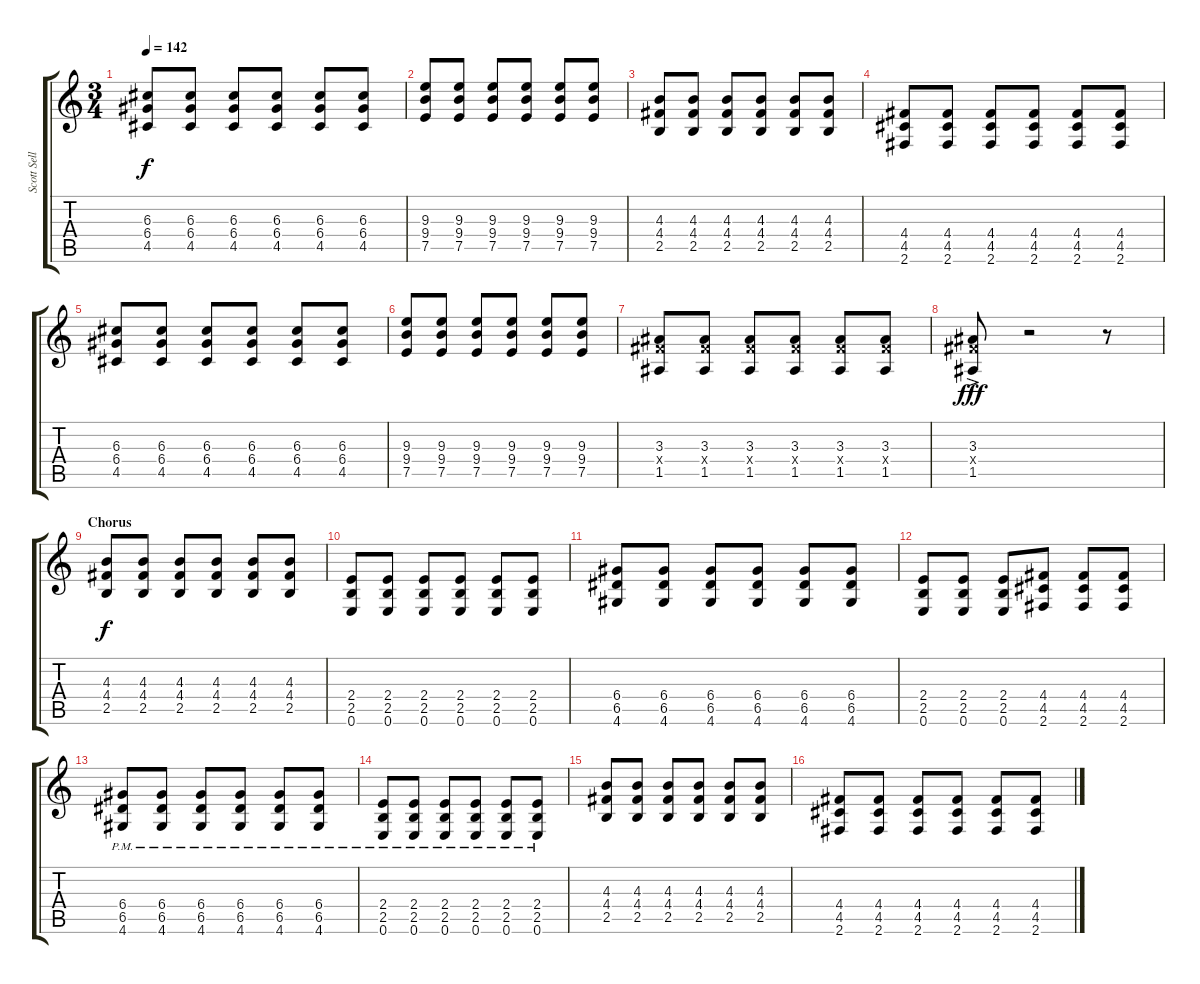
\track ("Scott Sellers" "Scott Sell") {instrument electricguitarclean}
\staff {score tabs}
\tuning (E4 B3 G3 D3 A2 E2) {hide}
\ts (3 4)
\tempo 142
\clef g2
\ks c
(6.3 6.4 4.5).8{dy f} (6.3 6.4 4.5).8 (6.3 6.4 4.5).8 (6.3 6.4 4.5).8 (6.3 6.4 4.5).8 (6.3 6.4 4.5).8 |
(9.3 9.4 7.5).8 (9.3 9.4 7.5).8 (9.3 9.4 7.5).8 (9.3 9.4 7.5).8 (9.3 9.4 7.5).8 (9.3 9.4 7.5).8 |
(4.3 4.4 2.5).8 (4.3 4.4 2.5).8 (4.3 4.4 2.5).8 (4.3 4.4 2.5).8 (4.3 4.4 2.5).8 (4.3 4.4 2.5).8 |
(4.4 4.5 2.6).8 (4.4 4.5 2.6).8 (4.4 4.5 2.6).8 (4.4 4.5 2.6).8 (4.4 4.5 2.6).8 (4.4 4.5 2.6).8 |
(6.3 6.4 4.5).8 (6.3 6.4 4.5).8 (6.3 6.4 4.5).8 (6.3 6.4 4.5).8 (6.3 6.4 4.5).8 (6.3 6.4 4.5).8 |
(9.3 9.4 7.5).8 (9.3 9.4 7.5).8 (9.3 9.4 7.5).8 (9.3 9.4 7.5).8 (9.3 9.4 7.5).8 (9.3 9.4 7.5).8 |
(3.3 4.4{x} 1.5).8 (3.3 4.4{x} 1.5).8 (3.3 4.4{x} 1.5).8 (3.3 4.4{x} 1.5).8 (3.3 4.4{x} 1.5).8 (3.3 4.4{x} 1.5).8 |
(3.3{ac} 4.4{x} 1.5{ac}).8{dy fff} r.2 r.8 |
\section ("" "Chorus")
(4.3 4.4 2.5).8{dy f} (4.3 4.4 2.5).8 (4.3 4.4 2.5).8 (4.3 4.4 2.5).8 (4.3 4.4 2.5).8 (4.3 4.4 2.5).8 |
(2.4 2.5 0.6).8 (2.4 2.5 0.6).8 (2.4 2.5 0.6).8 (2.4 2.5 0.6).8 (2.4 2.5 0.6).8 (2.4 2.5 0.6).8 |
(6.4 6.5 4.6).8 (6.4 6.5 4.6).8 (6.4 6.5 4.6).8 (6.4 6.5 4.6).8 (6.4 6.5 4.6).8 (6.4 6.5 4.6).8 |
(2.4 2.5 0.6).8 (2.4 2.5 0.6).8 (2.4 2.5 0.6).8 (4.4 4.5 2.6).8 (4.4 4.5 2.6).8 (4.4 4.5 2.6).8 |
(6.4{pm} 6.5{pm} 4.6{pm}).8 (6.4{pm} 6.5{pm} 4.6{pm}).8 (6.4{pm} 6.5{pm} 4.6{pm}).8 (6.4{pm} 6.5{pm} 4.6{pm}).8 (6.4{pm} 6.5{pm} 4.6{pm}).8 (6.4{pm} 6.5{pm} 4.6{pm}).8 |
(2.4{pm} 2.5{pm} 0.6{pm}).8 (2.4{pm} 2.5{pm} 0.6{pm}).8 (2.4{pm} 2.5{pm} 0.6{pm}).8 (2.4{pm} 2.5{pm} 0.6{pm}).8 (2.4{pm} 2.5{pm} 0.6{pm}).8 (2.4{pm} 2.5{pm} 0.6{pm}).8 |
(4.3 4.4 2.5).8 (4.3 4.4 2.5).8 (4.3 4.4 2.5).8 (4.3 4.4 2.5).8 (4.3 4.4 2.5).8 (4.3 4.4 2.5).8 |
(4.4 4.5 2.6).8 (4.4 4.5 2.6).8 (4.4 4.5 2.6).8 (4.4 4.5 2.6).8 (4.4 4.5 2.6).8 (4.4 4.5 2.6).8
